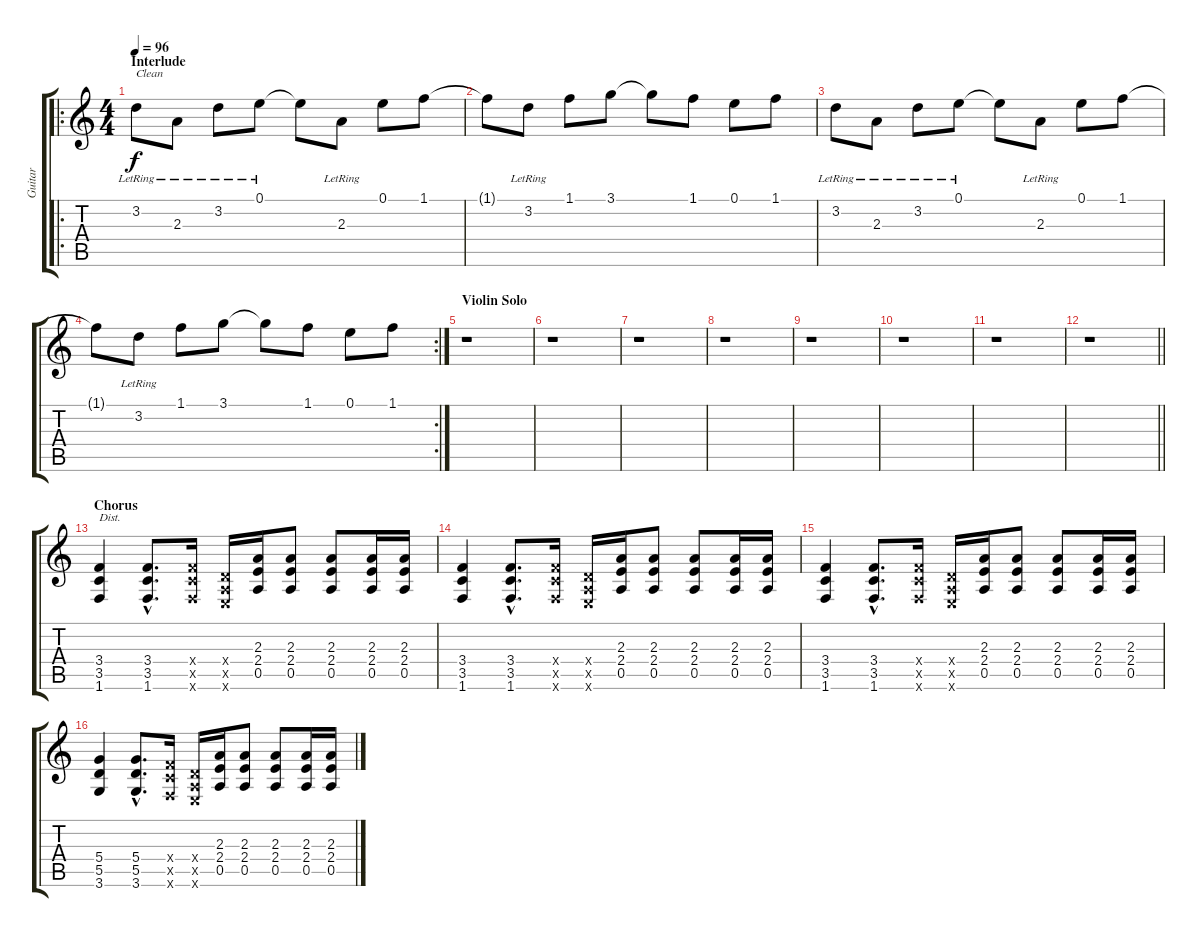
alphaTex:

\track ("Guitar" "Guitar") {instrument electricguitarclean}
\staff {score tabs}
\tuning (E4 B3 G3 D3 A2 E2) {hide}
\ro
\ts (4 4)
\section ("" "Interlude")
\tempo 96
\clef g2
\ks c
3.2{lr}.8{txt "Clean" dy f instrument electricguitarclean} 2.3{lr}.8 3.2{lr}.8 0.1{lr}.8 0.1{t}.8 2.3{lr}.8 0.1.8 1.1.8 |
1.1{t}.8 3.2{lr}.8 1.1.8 3.1.8 3.1{t}.8 1.1.8 0.1.8 1.1.8 |
3.2{lr}.8 2.3{lr}.8 3.2{lr}.8 0.1{lr}.8 0.1{t}.8 2.3{lr}.8 0.1.8 1.1.8 |
\rc 2
1.1{t}.8 3.2{lr}.8 1.1.8 3.1.8 3.1{t}.8 1.1.8 0.1.8 1.1.8 |
\section ("" "Violin Solo")
r.1 |
r.1 |
r.1 |
r.1 |
r.1 |
r.1 |
r.1 |
\barLineRight lightlight
r.1 |
\section ("" "Chorus")
(3.4 3.5 1.6).4{txt "Dist." instrument distortionguitar} (3.4{hac} 3.5{hac} 1.6{hac}).8{d} (3.4{x} 3.5{x} 1.6{x}).16 (0.4{x} 0.5{x} 0.6{x}).16 (2.3 2.4 0.5).16 (2.3 2.4 0.5).8 (2.3 2.4 0.5).8 (2.3 2.4 0.5).16 (2.3 2.4 0.5).16 |
(3.4 3.5 1.6).4{instrument distortionguitar} (3.4{hac} 3.5{hac} 1.6{hac}).8{d} (3.4{x} 3.5{x} 1.6{x}).16 (0.4{x} 0.5{x} 0.6{x}).16 (2.3 2.4 0.5).16 (2.3 2.4 0.5).8 (2.3 2.4 0.5).8 (2.3 2.4 0.5).16 (2.3 2.4 0.5).16 |
(3.4 3.5 1.6).4{instrument distortionguitar} (3.4{hac} 3.5{hac} 1.6{hac}).8{d} (3.4{x} 3.5{x} 1.6{x}).16 (0.4{x} 0.5{x} 0.6{x}).16 (2.3 2.4 0.5).16 (2.3 2.4 0.5).8 (2.3 2.4 0.5).8 (2.3 2.4 0.5).16 (2.3 2.4 0.5).16 |
(5.4 5.5 3.6).4{instrument distortionguitar} (5.4{hac} 5.5{hac} 3.6{hac}).8{d} (3.4{x} 3.5{x} 1.6{x}).16 (0.4{x} 0.5{x} 0.6{x}).16 (2.3 2.4 0.5).16 (2.3 2.4 0.5).8 (2.3 2.4 0.5).8 (2.3 2.4 0.5).16 (2.3 2.4 0.5).16
